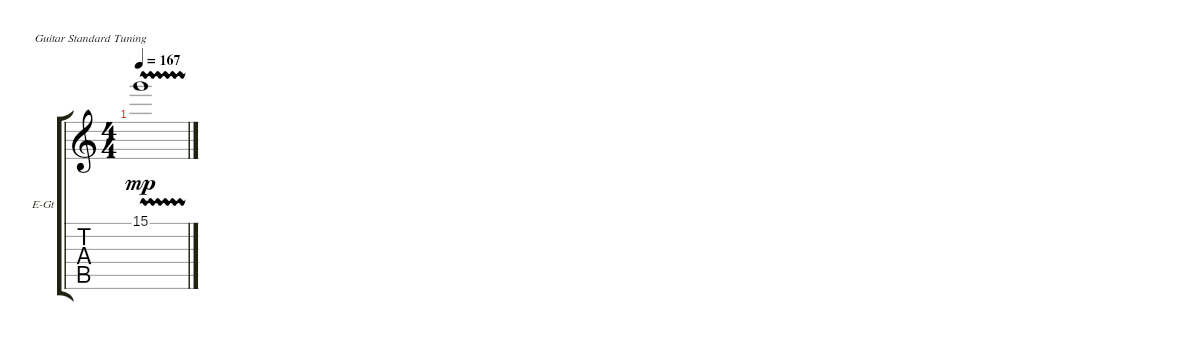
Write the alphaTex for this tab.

\bracketExtendMode groupsimilarinstruments
\firstSystemTrackNameOrientation horizontal
\otherSystemsTrackNameOrientation horizontal
\track ("Lead w/chorus" "E-Gt") {instrument overdrivenguitar}
\staff {score tabs}
\tuning (E4 B3 G3 D3 A2 E2)
\ts (4 4)
\tempo 167
\clef g2
\ks c
15.1{vw}.1{dy mp}
